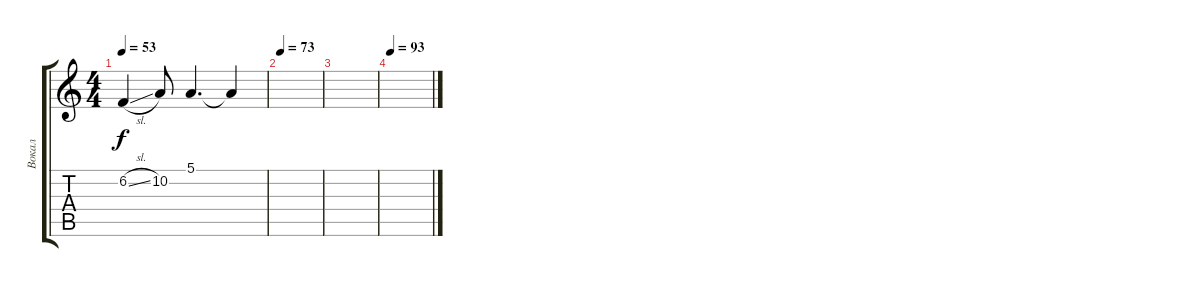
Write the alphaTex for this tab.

\track ("Вокал" "Вокал") {instrument viola}
\staff {score tabs}
\tuning (E4 B3 G3 D3 A2 E2) {hide}
\ts (4 4)
\tempo 53
\clef g2
\ks c
6.2{sl}.4{dy f} 10.2.8 5.1.4{d} 5.1{t}.4 |
\tempo 73
|
|
\tempo 93
